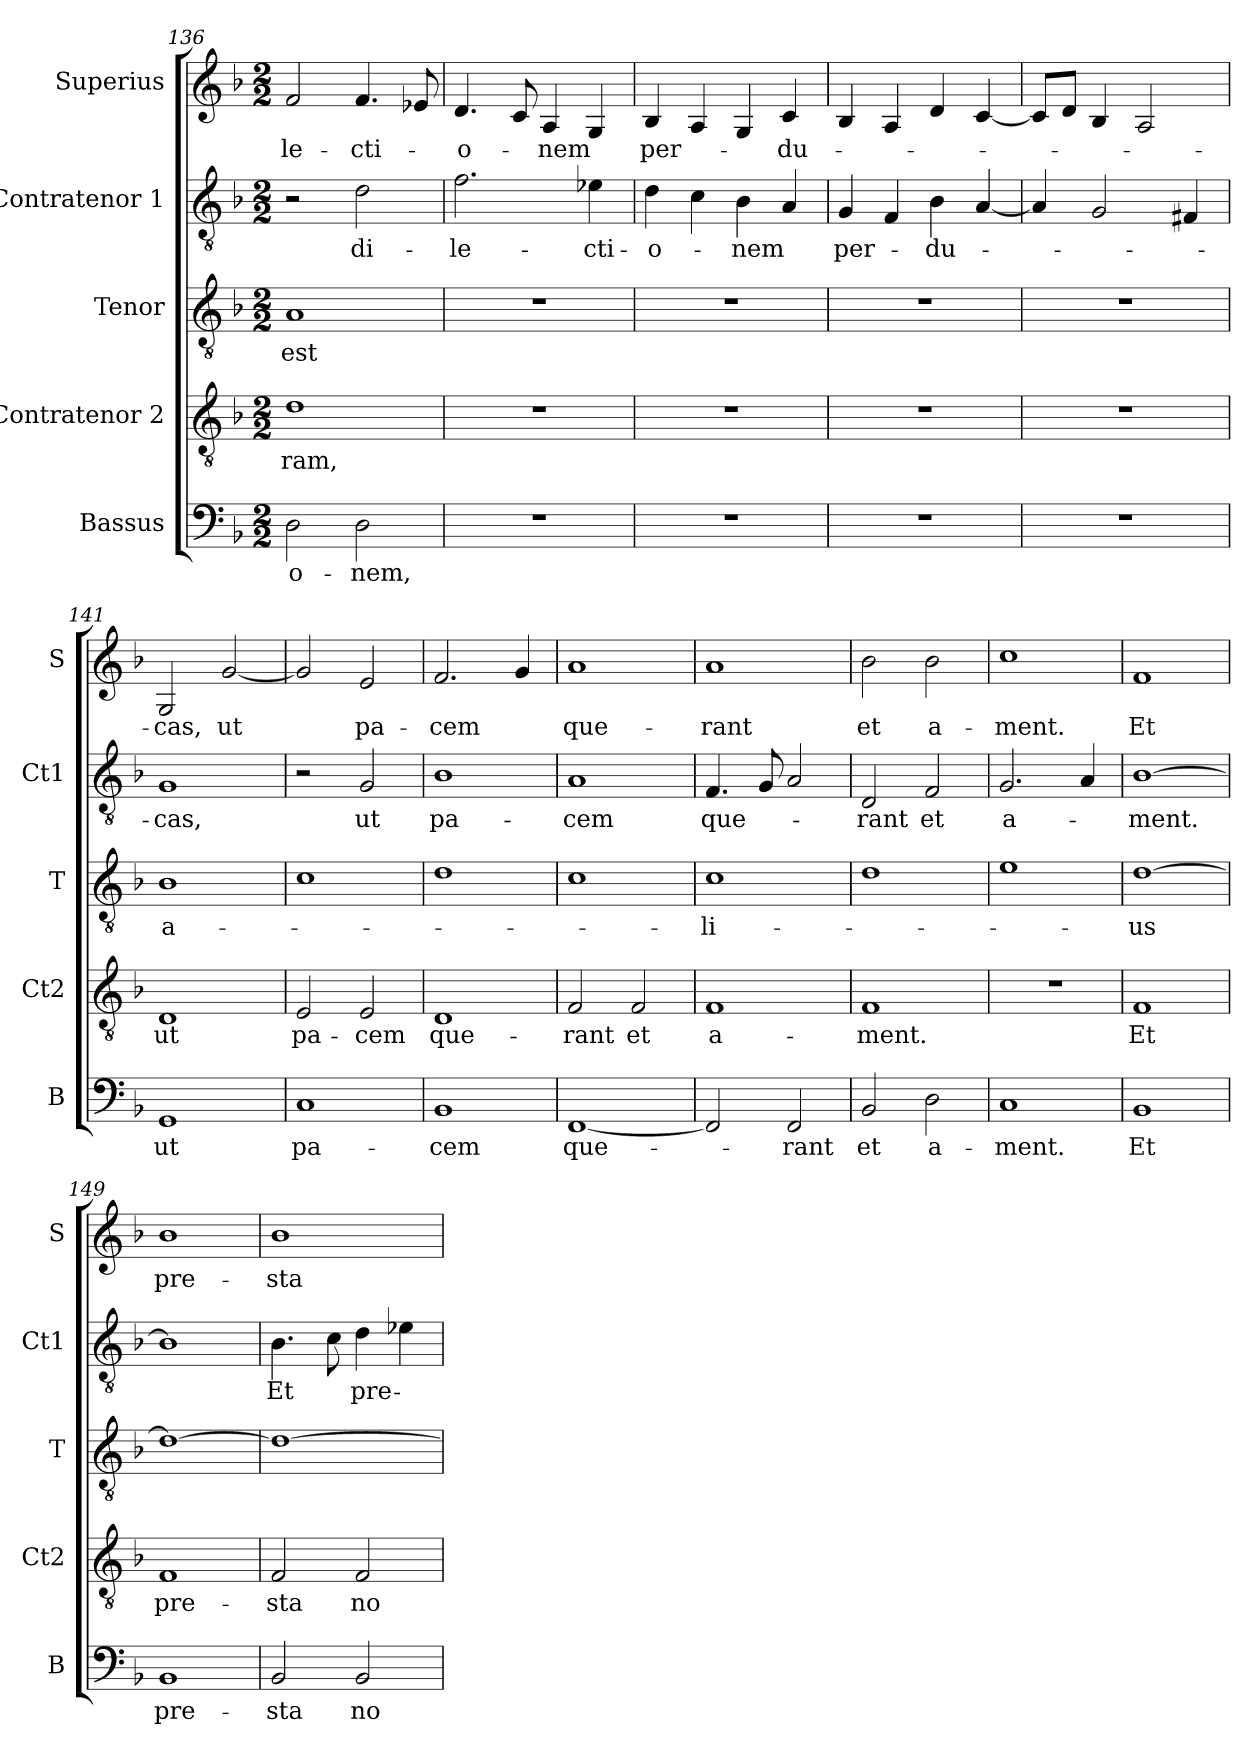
**kern	**text	**kern	**text	**kern	**text	**kern	**text	**kern	**text
*part5	*part5	*part4	*part4	*part3	*part3	*part2	*part2	*part1	*part1
*staff5	*staff5	*staff4	*staff4	*staff3	*staff3	*staff2	*staff2	*staff1	*staff1
*I"Bassus	*	*I"Contratenor 2	*	*I"Tenor	*	*I"Contratenor 1	*	*I"Superius	*
*I'B	*	*I'Ct2	*	*I'T	*	*I'Ct1	*	*I'S	*
*clefF4	*	*clefGv2	*	*clefGv2	*	*clefGv2	*	*clefG2	*
*k[b-]	*	*k[b-]	*	*k[b-]	*	*k[b-]	*	*k[b-]	*
*M2/2	*	*M2/2	*	*M2/2	*	*M2/2	*	*M2/2	*
=136	=136	=136	=136	=136	=136	=136	=136	=136	=136
2D	-o-	1d	-ram,	1A	est	2r	.	2f	-le-
2D	-nem,	.	.	.	.	2d	di-	4.f	-cti-
.	.	.	.	.	.	.	.	8e-X	.
=137	=137	=137	=137	=137	=137	=137	=137	=137	=137
1r	.	1r	.	1r	.	2.f	-le-	4.d	-o-
.	.	.	.	.	.	.	.	8c	.
.	.	.	.	.	.	.	.	4A	-nem
.	.	.	.	.	.	4e-i	-cti-	4G	.
=138	=138	=138	=138	=138	=138	=138	=138	=138	=138
1r	.	1r	.	1r	.	4d	-o-	4B-	per-
.	.	.	.	.	.	4c	.	4A	.
.	.	.	.	.	.	4B-	-nem	4G	.
.	.	.	.	.	.	4A	.	4c	-du-
=139	=139	=139	=139	=139	=139	=139	=139	=139	=139
1r	.	1r	.	1r	.	4G	per-	4B-	.
.	.	.	.	.	.	4F	.	4A	.
.	.	.	.	.	.	4B-	-du-	4d	.
.	.	.	.	.	.	[4A	.	[4c	.
=140	=140	=140	=140	=140	=140	=140	=140	=140	=140
1r	.	1r	.	1r	.	4A]	.	8cL]	.
.	.	.	.	.	.	.	.	8dJ	.
.	.	.	.	.	.	2G	.	4B-	.
.	.	.	.	.	.	.	.	2A	.
.	.	.	.	.	.	4F#X	.	.	.
=141	=141	=141	=141	=141	=141	=141	=141	=141	=141
1GG	ut	1D	ut	1B-	a-	1G	-cas,	2G	-cas,
.	.	.	.	.	.	.	.	[2g	ut
=142	=142	=142	=142	=142	=142	=142	=142	=142	=142
1C	pa-	2E	pa-	1c	.	2r	.	2g]	.
.	.	2E	-cem	.	.	2G	ut	2e	pa-
=143	=143	=143	=143	=143	=143	=143	=143	=143	=143
1BB-	-cem	1D	que-	1d	.	1B-	pa-	2.f	-cem
.	.	.	.	.	.	.	.	4g	.
=144	=144	=144	=144	=144	=144	=144	=144	=144	=144
[1FF	que-	2F	-rant	1c	.	1A	-cem	1a	que-
.	.	2F	et	.	.	.	.	.	.
=145	=145	=145	=145	=145	=145	=145	=145	=145	=145
2FF]	.	1F	a-	1c	-li-	4.F	que-	1a	-rant
.	.	.	.	.	.	8G	.	.	.
2FF	-rant	.	.	.	.	2A	.	.	.
=146	=146	=146	=146	=146	=146	=146	=146	=146	=146
!	!	!	!	!	!	!	!	!	!LO:LY:i
2BB-	et	1F	-ment.	1d	.	2D	-rant	2b-	et
!	!	!	!	!	!	!	!LO:LY:i	!	!LO:LY:i
2D	a-	.	.	.	.	2F	et	2b-	a-
=147	=147	=147	=147	=147	=147	=147	=147	=147	=147
!	!	!	!	!	!	!	!LO:LY:i	!	!LO:LY:i
1C	-ment.	1r	.	1e	.	2.G	a-	1cc	ment.
.	.	.	.	.	.	4A	.	.	.
=148	=148	=148	=148	=148	=148	=148	=148	=148	=148
!	!	!	!	!	!	!	!LO:LY:i	!	!
1BB-	Et	1F	Et	[1d	-us	[1B-	-ment.	1f	Et
=149	=149	=149	=149	=149	=149	=149	=149	=149	=149
1BB-	pre-	1F	pre-	1d_	.	1B-]	.	1b-	pre-
=150	=150	=150	=150	=150	=150	=150	=150	=150	=150
2BB-	-sta	2F	-sta	1d_	.	4.B-	Et	1b-	-sta
.	.	.	.	.	.	8c	.	.	.
2BB-	no-	2F	no-	.	.	4d	pre-	.	.
.	.	.	.	.	.	4e-i	.	.	.
=	=	=	=	=	=	=	=	=	=
*-	*-	*-	*-	*-	*-	*-	*-	*-	*-
